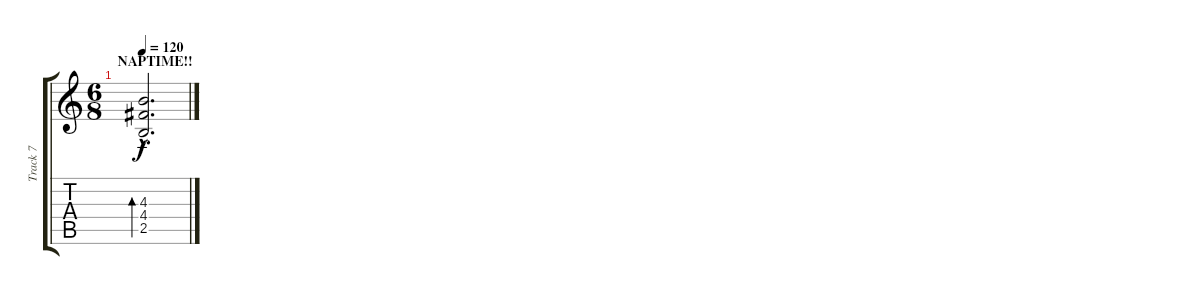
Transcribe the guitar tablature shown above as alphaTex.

\track ("Track 7" "Track 7") {instrument acousticguitarsteel}
\staff {score tabs}
\tuning (E4 B3 G3 D3 A2 E2) {hide}
\ts (6 8)
\section ("" "NAPTIME!! ")
\tempo 120
\clef g2
\ks c
(4.3{hac} 4.4{hac} 2.5{hac}).2{d bd 480 dy f}
